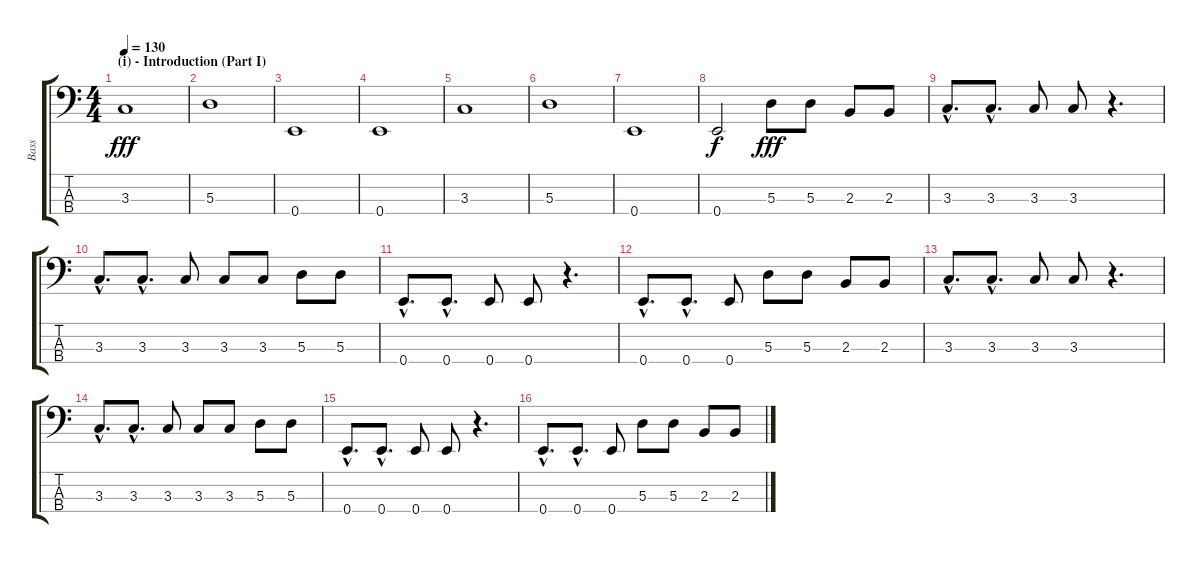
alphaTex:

\track ("Bass" "Bass") {instrument electricbassfinger}
\staff {score tabs}
\tuning (G2 D2 A1 E1) {hide}
\ts (4 4)
\section ("" "(i) - Introduction (Part I)")
\tempo 130
\clef f4
\ks c
3.3.1{dy fff instrument electricbassfinger} |
5.3.1 |
0.4.1 |
0.4.1 |
3.3.1 |
5.3.1 |
0.4.1 |
0.4.2{dy f} 5.3.8{dy fff} 5.3.8 2.3.8 2.3.8 |
3.3{hac}.8{d} 3.3{hac}.8{d} 3.3.8 3.3.8 r.4{d} |
3.3{hac}.8{d} 3.3{hac}.8{d} 3.3.8 3.3.8 3.3.8 5.3.8 5.3.8 |
0.4{hac}.8{d} 0.4{hac}.8{d} 0.4.8 0.4.8 r.4{d} |
0.4{hac}.8{d} 0.4{hac}.8{d} 0.4.8 5.3.8 5.3.8 2.3.8 2.3.8 |
3.3{hac}.8{d} 3.3{hac}.8{d} 3.3.8 3.3.8 r.4{d} |
3.3{hac}.8{d} 3.3{hac}.8{d} 3.3.8 3.3.8 3.3.8 5.3.8 5.3.8 |
0.4{hac}.8{d} 0.4{hac}.8{d} 0.4.8 0.4.8 r.4{d} |
0.4{hac}.8{d} 0.4{hac}.8{d} 0.4.8 5.3.8 5.3.8 2.3.8 2.3.8
